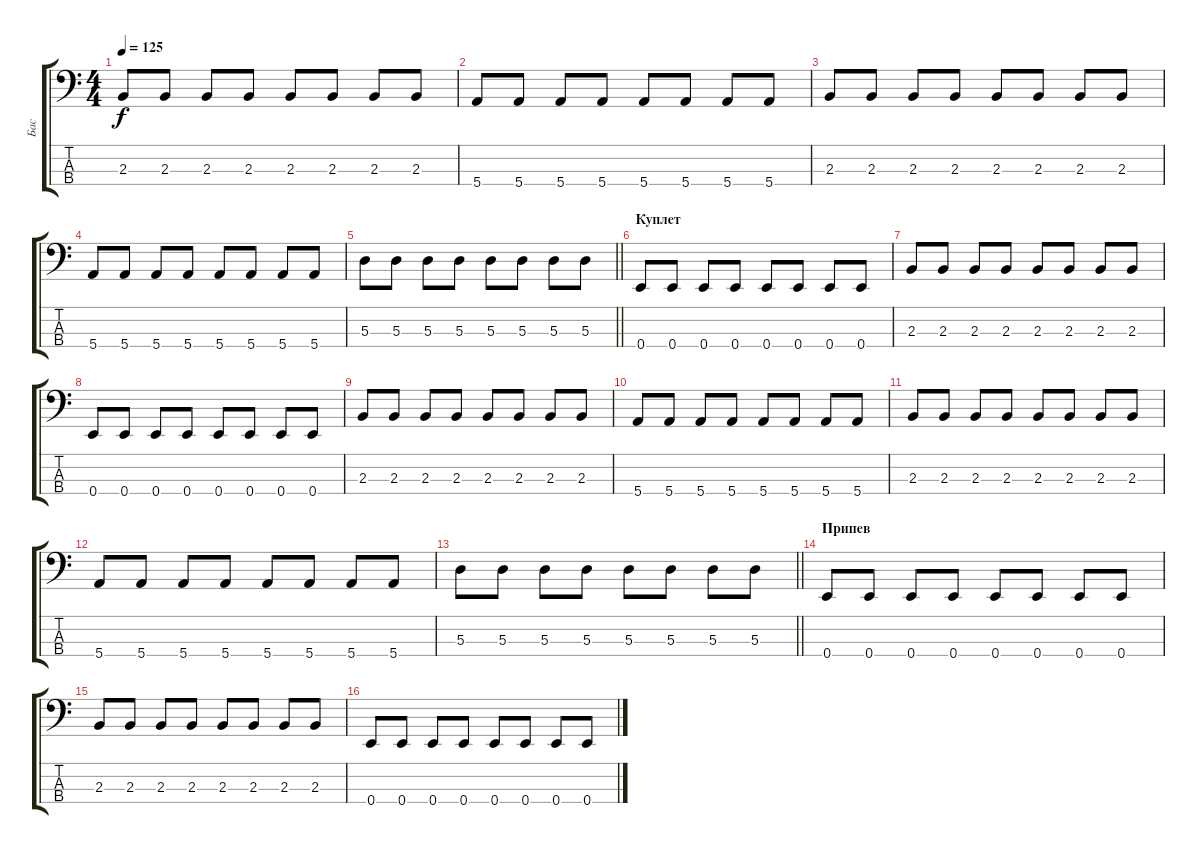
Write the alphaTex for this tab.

\track ("Бас" "Бас") {instrument electricbassfinger}
\staff {score tabs}
\tuning (G2 D2 A1 E1) {hide}
\ts (4 4)
\tempo 125
\clef f4
\ks c
2.3.8{dy f} 2.3.8 2.3.8 2.3.8 2.3.8 2.3.8 2.3.8 2.3.8 |
5.4.8 5.4.8 5.4.8 5.4.8 5.4.8 5.4.8 5.4.8 5.4.8 |
2.3.8 2.3.8 2.3.8 2.3.8 2.3.8 2.3.8 2.3.8 2.3.8 |
5.4.8 5.4.8 5.4.8 5.4.8 5.4.8 5.4.8 5.4.8 5.4.8 |
\barLineRight lightlight
5.3.8 5.3.8 5.3.8 5.3.8 5.3.8 5.3.8 5.3.8 5.3.8 |
\section ("" "Куплет")
0.4.8 0.4.8 0.4.8 0.4.8 0.4.8 0.4.8 0.4.8 0.4.8 |
2.3.8 2.3.8 2.3.8 2.3.8 2.3.8 2.3.8 2.3.8 2.3.8 |
0.4.8 0.4.8 0.4.8 0.4.8 0.4.8 0.4.8 0.4.8 0.4.8 |
2.3.8 2.3.8 2.3.8 2.3.8 2.3.8 2.3.8 2.3.8 2.3.8 |
5.4.8 5.4.8 5.4.8 5.4.8 5.4.8 5.4.8 5.4.8 5.4.8 |
2.3.8 2.3.8 2.3.8 2.3.8 2.3.8 2.3.8 2.3.8 2.3.8 |
5.4.8 5.4.8 5.4.8 5.4.8 5.4.8 5.4.8 5.4.8 5.4.8 |
\barLineRight lightlight
5.3.8 5.3.8 5.3.8 5.3.8 5.3.8 5.3.8 5.3.8 5.3.8 |
\section ("" "Припев")
0.4.8 0.4.8 0.4.8 0.4.8 0.4.8 0.4.8 0.4.8 0.4.8 |
2.3.8 2.3.8 2.3.8 2.3.8 2.3.8 2.3.8 2.3.8 2.3.8 |
0.4.8 0.4.8 0.4.8 0.4.8 0.4.8 0.4.8 0.4.8 0.4.8
